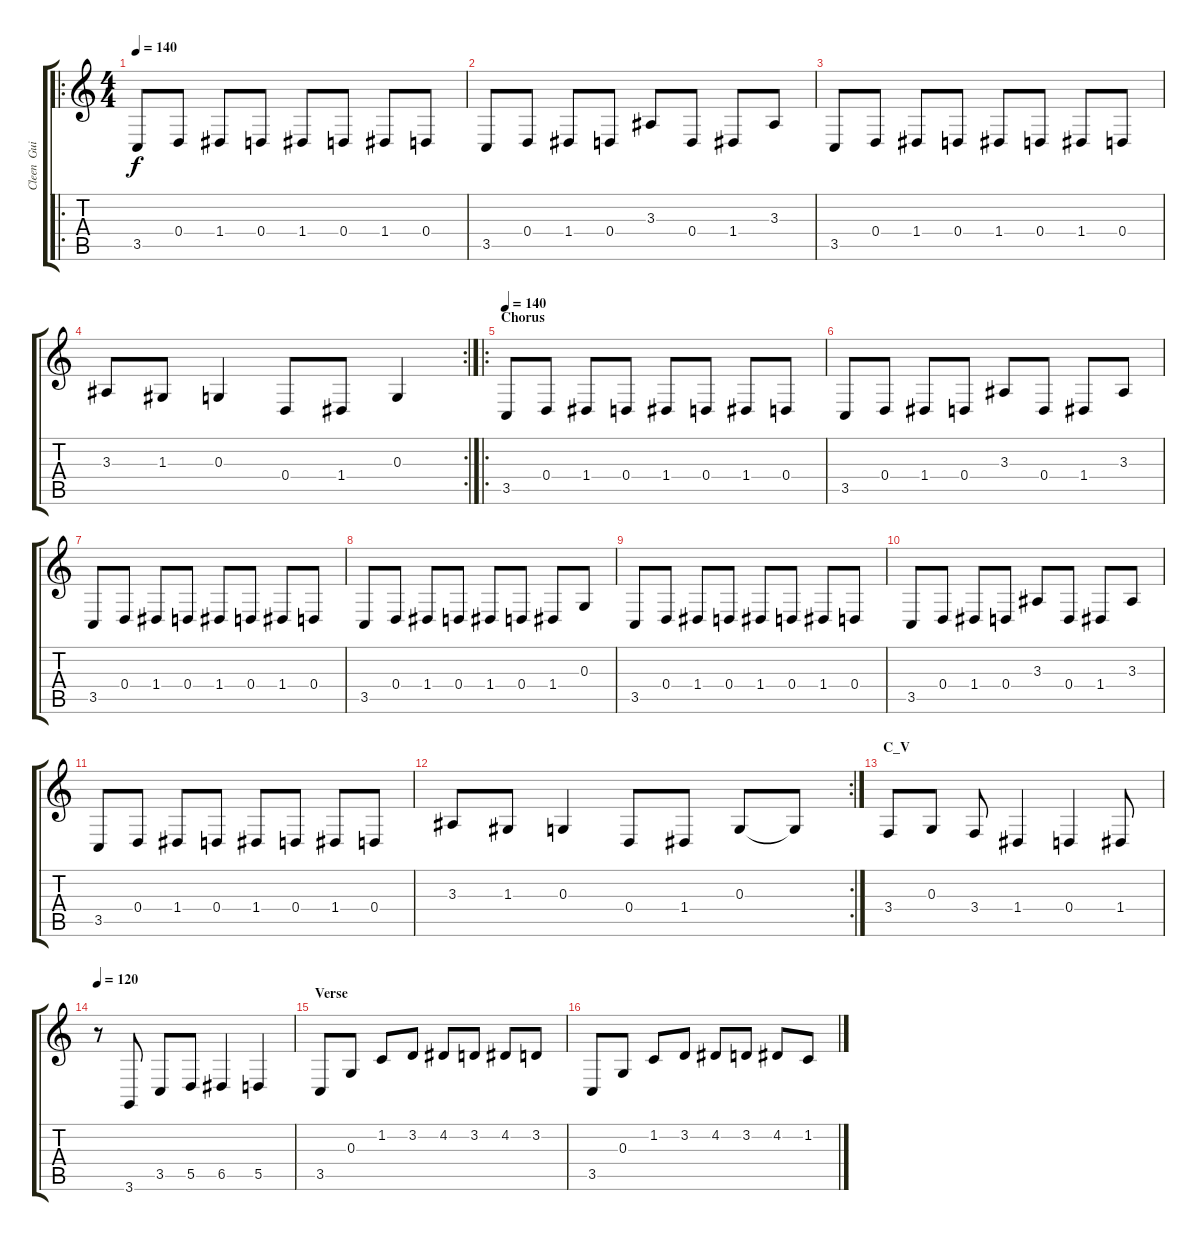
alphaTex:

\track ("Cleen  Guitar" "Cleen  Gui") {instrument harpsichord}
\staff {score tabs}
\tuning (E4 B3 G3 D3 A2 E2) {hide}
\ro
\ts (4 4)
\tempo 140
\clef g2
\ks c
3.5.8{dy f} 0.4.8 1.4.8 0.4.8 1.4.8 0.4.8 1.4.8 0.4.8 |
3.5.8 0.4.8 1.4.8 0.4.8 3.3.8 0.4.8 1.4.8 3.3.8 |
3.5.8 0.4.8 1.4.8 0.4.8 1.4.8 0.4.8 1.4.8 0.4.8 |
\rc 2
3.3.8 1.3.8 0.3.4 0.4.8 1.4.8 0.3.4 |
\ro
\section ("" "Chorus")
\tempo 140
3.5.8 0.4.8 1.4.8 0.4.8 1.4.8 0.4.8 1.4.8 0.4.8 |
3.5.8 0.4.8 1.4.8 0.4.8 3.3.8 0.4.8 1.4.8 3.3.8 |
3.5.8 0.4.8 1.4.8 0.4.8 1.4.8 0.4.8 1.4.8 0.4.8 |
3.5.8 0.4.8 1.4.8 0.4.8 1.4.8 0.4.8 1.4.8 0.3.8 |
3.5.8 0.4.8 1.4.8 0.4.8 1.4.8 0.4.8 1.4.8 0.4.8 |
3.5.8 0.4.8 1.4.8 0.4.8 3.3.8 0.4.8 1.4.8 3.3.8 |
3.5.8 0.4.8 1.4.8 0.4.8 1.4.8 0.4.8 1.4.8 0.4.8 |
\rc 2
3.3.8 1.3.8 0.3.4 0.4.8 1.4.8 0.3.8 0.3{t}.8 |
\section ("" "C_V")
3.4.8 0.3.8 3.4.8 1.4.4 0.4.4 1.4.8 |
\tempo 120
r.8 3.6.8 3.5.8 5.5.8 6.5.4 5.5.4 |
\section ("" "Verse")
3.5.8 0.3.8 1.2.8 3.2.8 4.2.8 3.2.8 4.2.8 3.2.8 |
3.5.8 0.3.8 1.2.8 3.2.8 4.2.8 3.2.8 4.2.8 1.2.8
